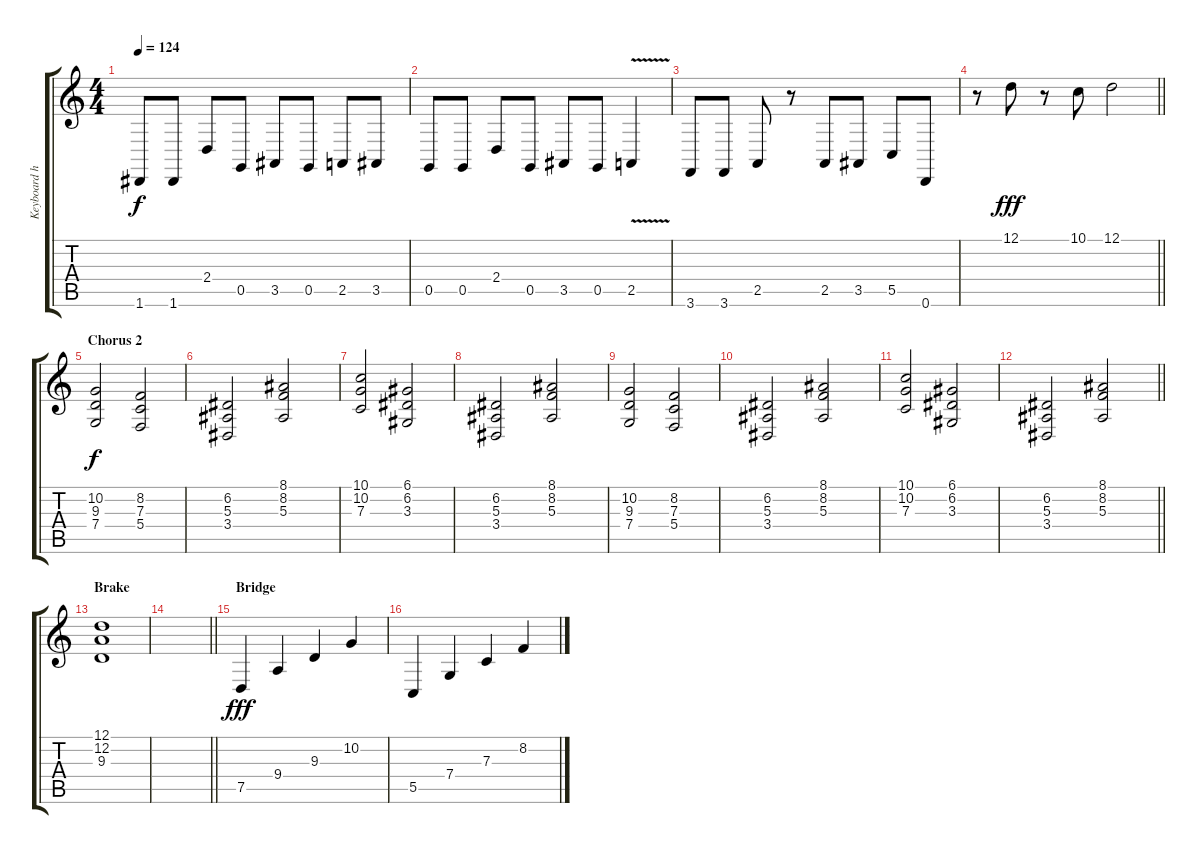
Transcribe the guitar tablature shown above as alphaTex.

\track ("Keyboard high octave" "Keyboard h") {instrument stringensemble2}
\staff {score tabs}
\tuning (D4 A3 F3 C3 G2 D2) {hide}
\ts (4 4)
\tempo 124
\clef g2
\ks c
1.6.8{dy f} 1.6.8 2.4.8 0.5.8 3.5.8 0.5.8 2.5.8 3.5.8 |
0.5.8 0.5.8 2.4.8 0.5.8 3.5.8 0.5.8 2.5{v}.4 |
3.6.8 3.6.8 2.5.8 r.8 2.5.8 3.5.8 5.5.8 0.6.8 |
\barLineRight lightlight
r.8 12.1.8{dy fff} r.8 10.1.8 12.1.2 |
\section ("" "Chorus 2")
(10.2 9.3 7.4).2{dy f} (8.2 7.3 5.4).2 |
(6.2 5.3 3.4).2 (8.1 8.2 5.3).2 |
(10.1 10.2 7.3).2 (6.1 6.2 3.3).2 |
(6.2 5.3 3.4).2 (8.1 8.2 5.3).2 |
(10.2 9.3 7.4).2 (8.2 7.3 5.4).2 |
(6.2 5.3 3.4).2 (8.1 8.2 5.3).2 |
(10.1 10.2 7.3).2 (6.1 6.2 3.3).2 |
\barLineRight lightlight
(6.2 5.3 3.4).2 (8.1 8.2 5.3).2 |
\section ("" "Brake")
(12.1 12.2 9.3).1 |
\barLineRight lightlight
|
\section ("" "Bridge")
7.5.4{dy fff} 9.4.4 9.3.4 10.2.4 |
5.5.4 7.4.4 7.3.4 8.2.4
